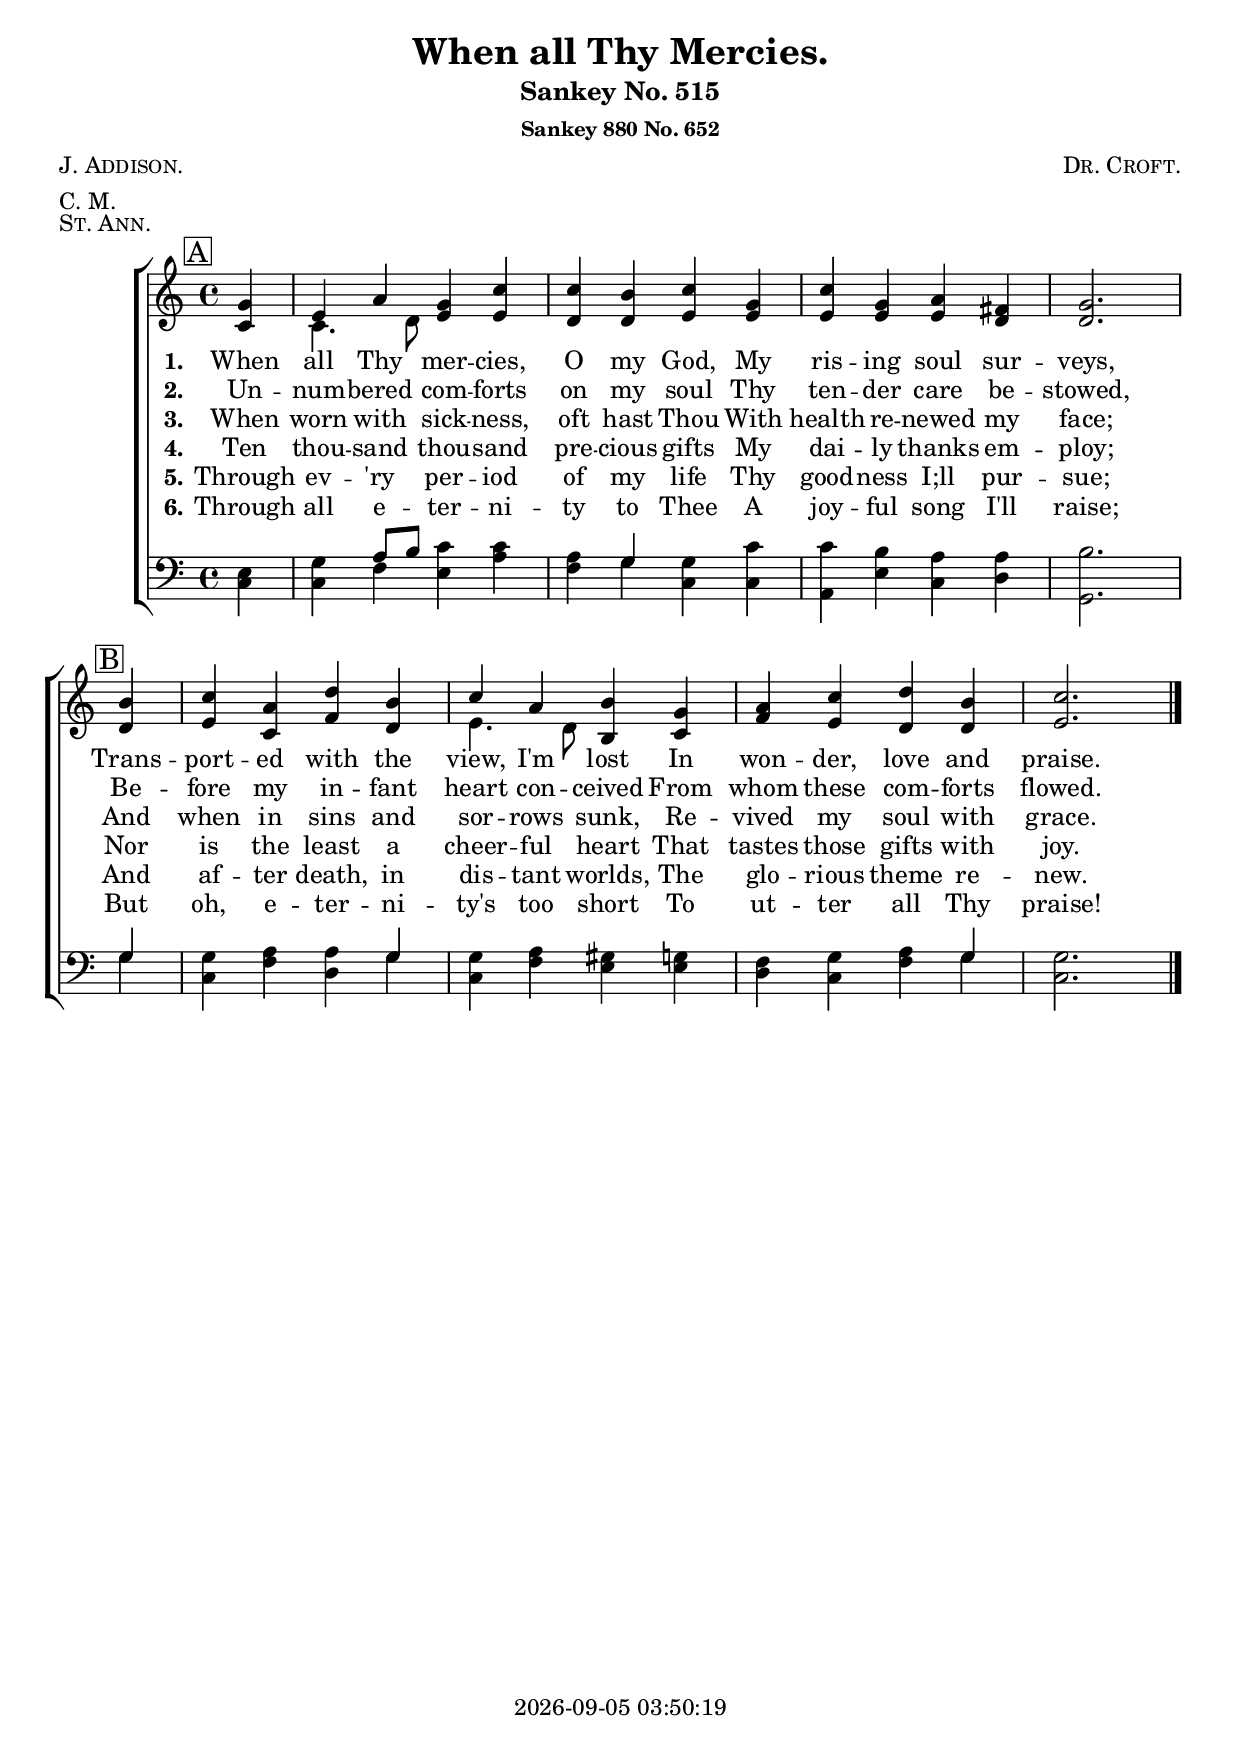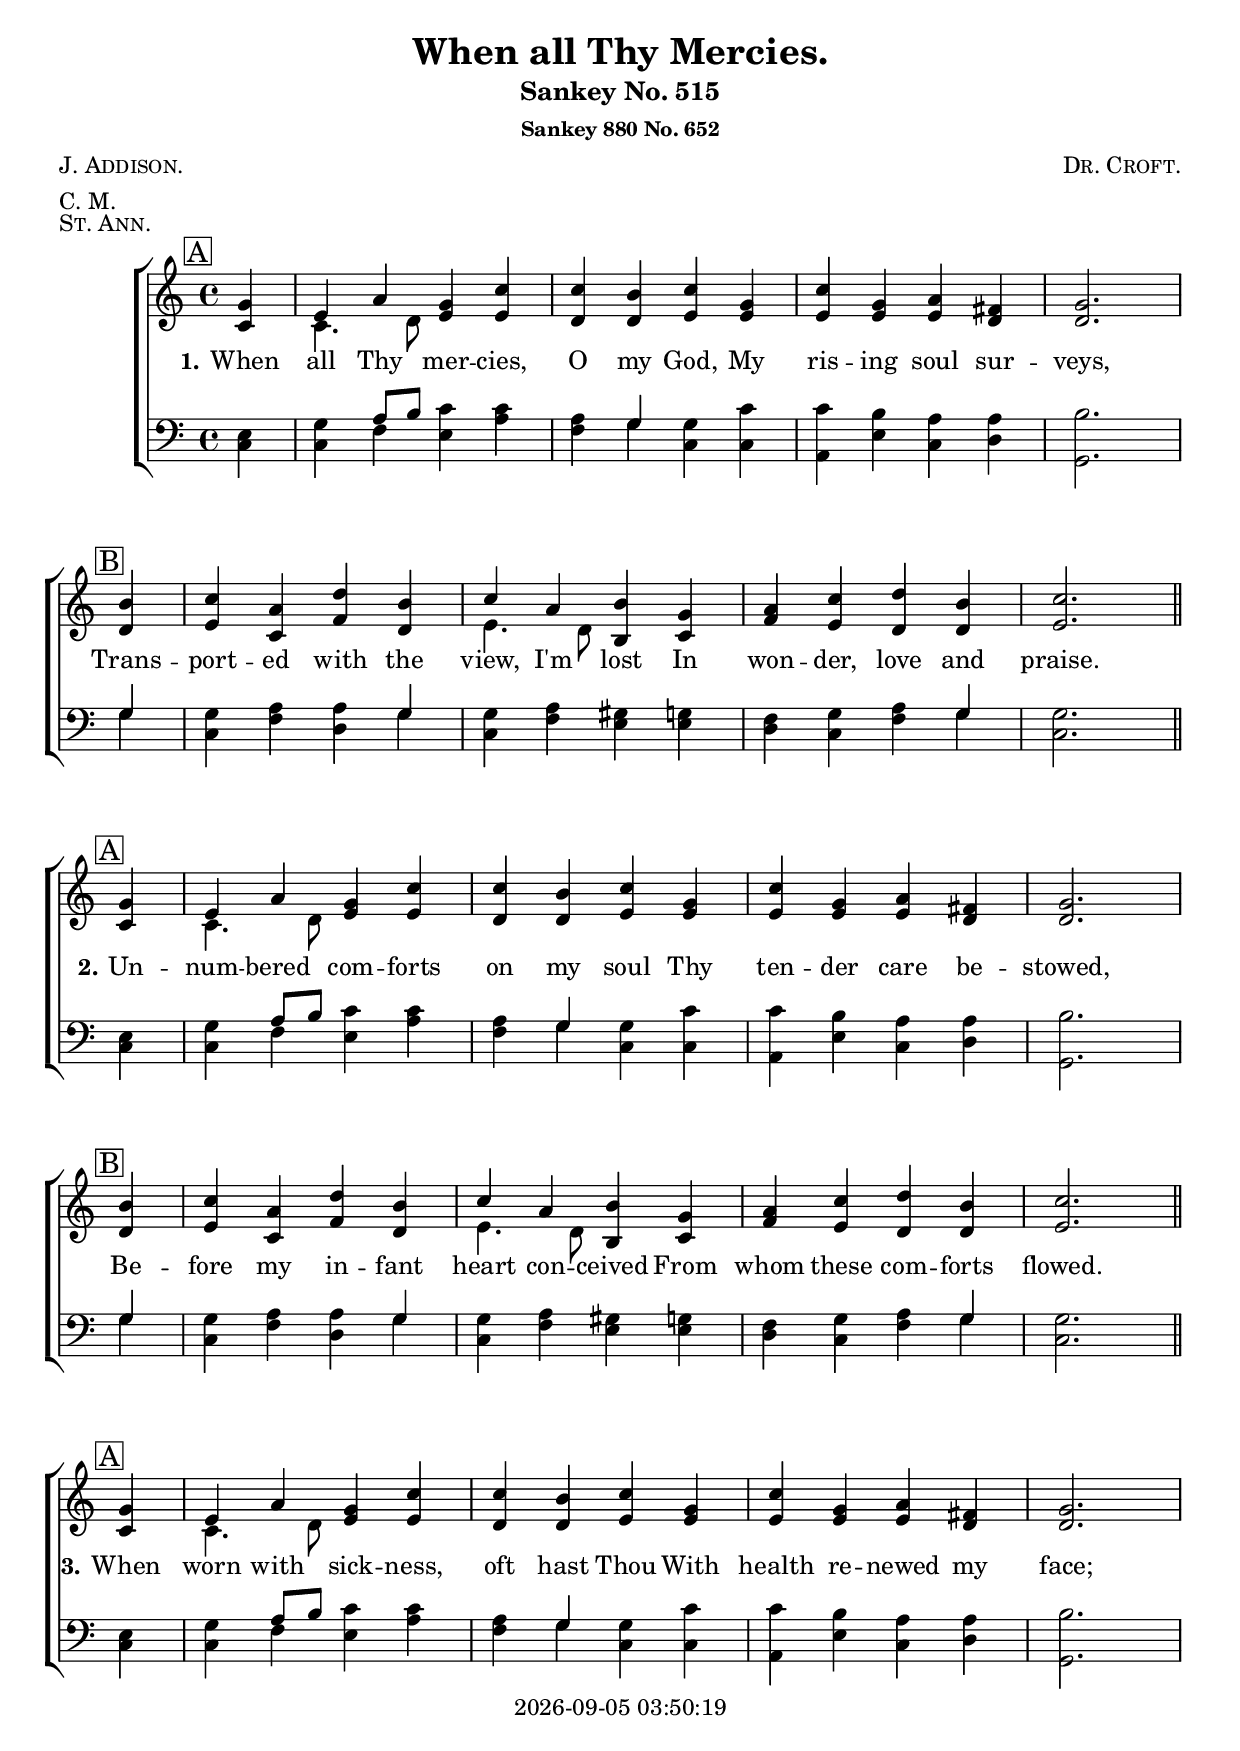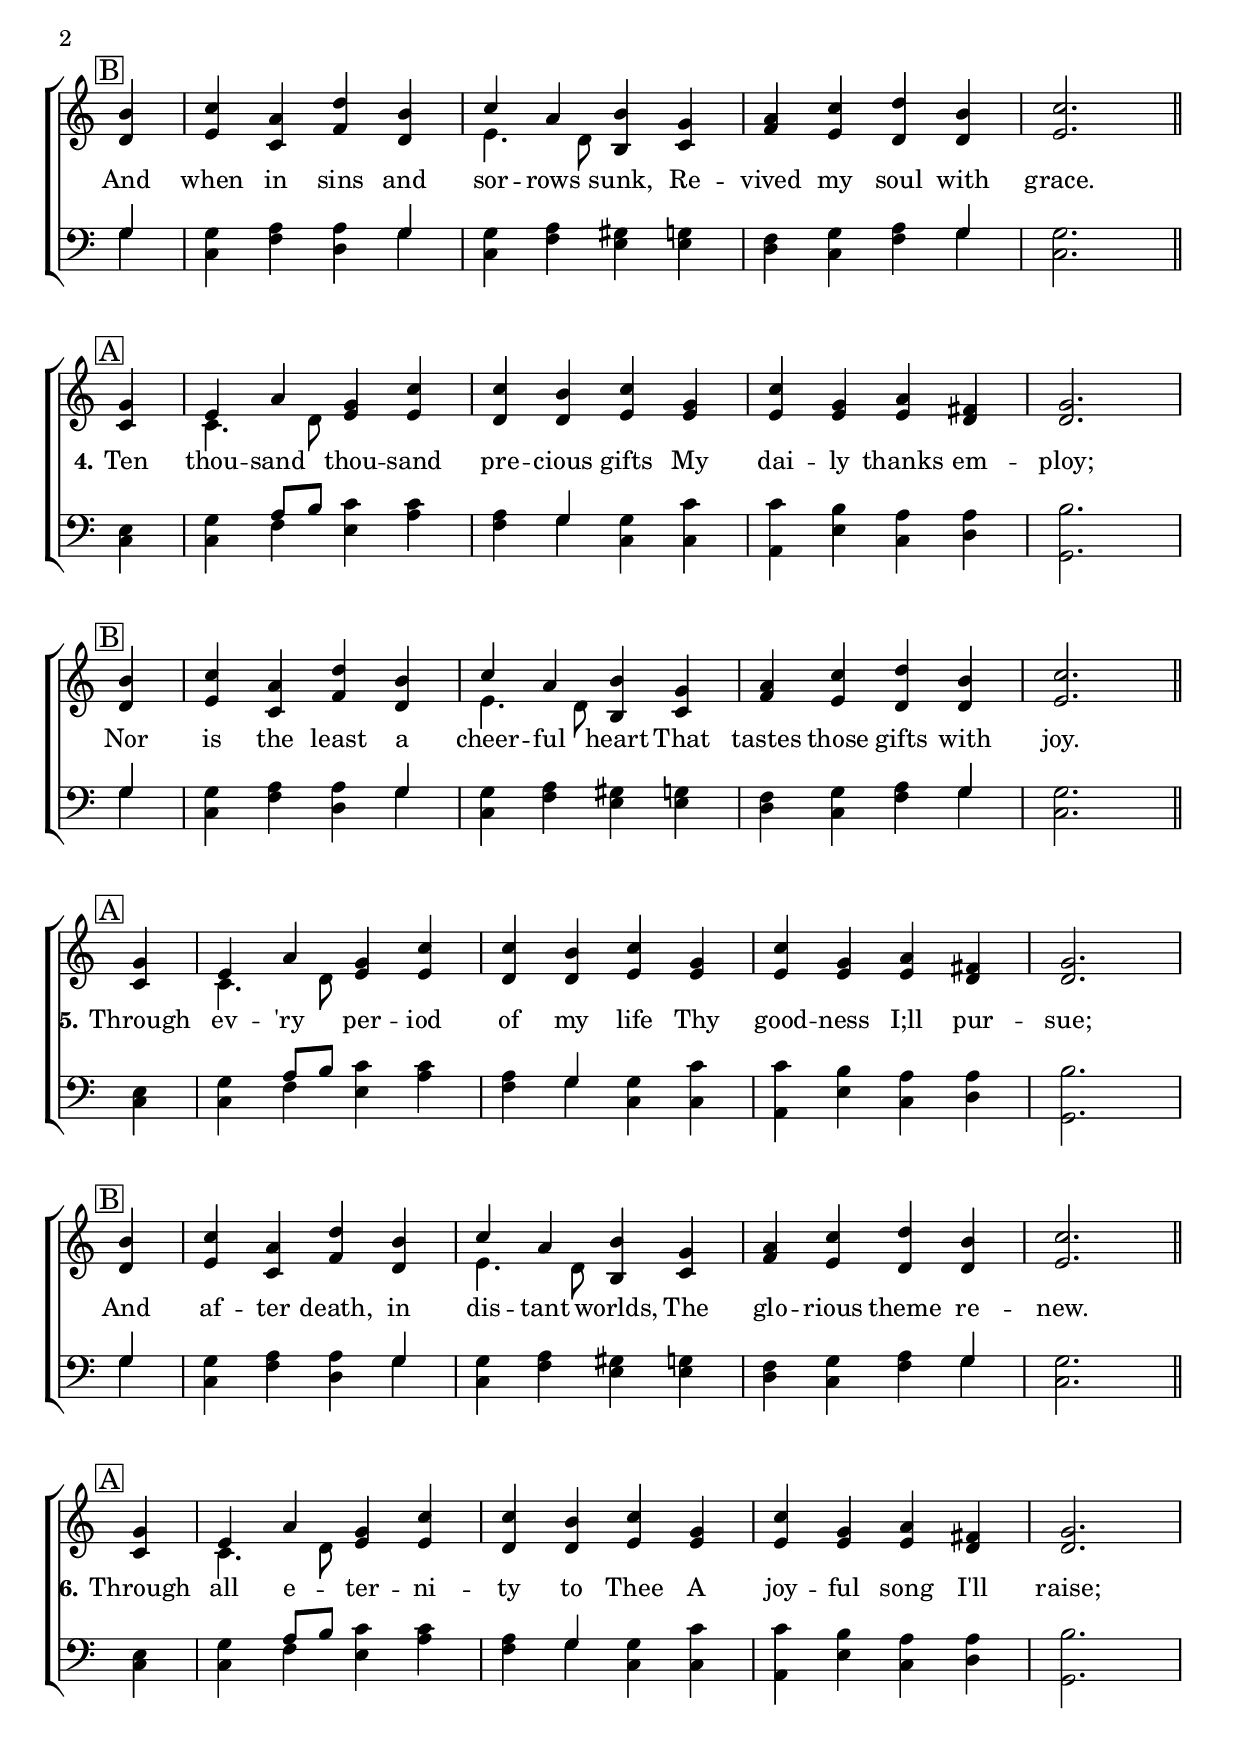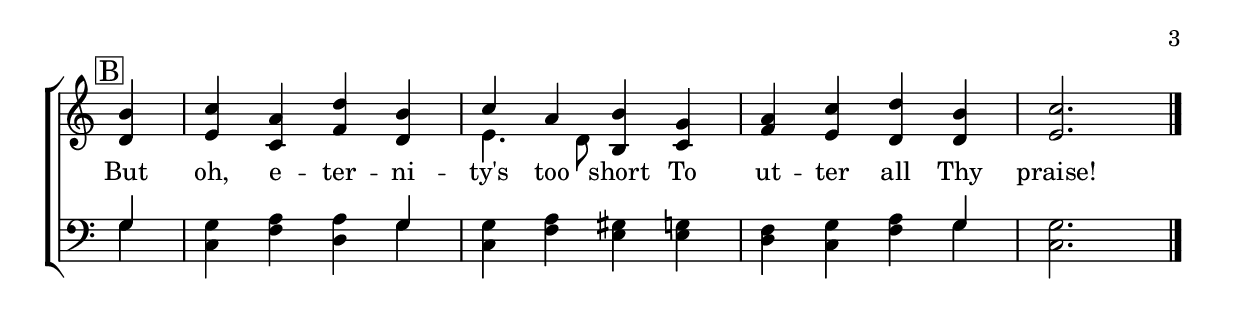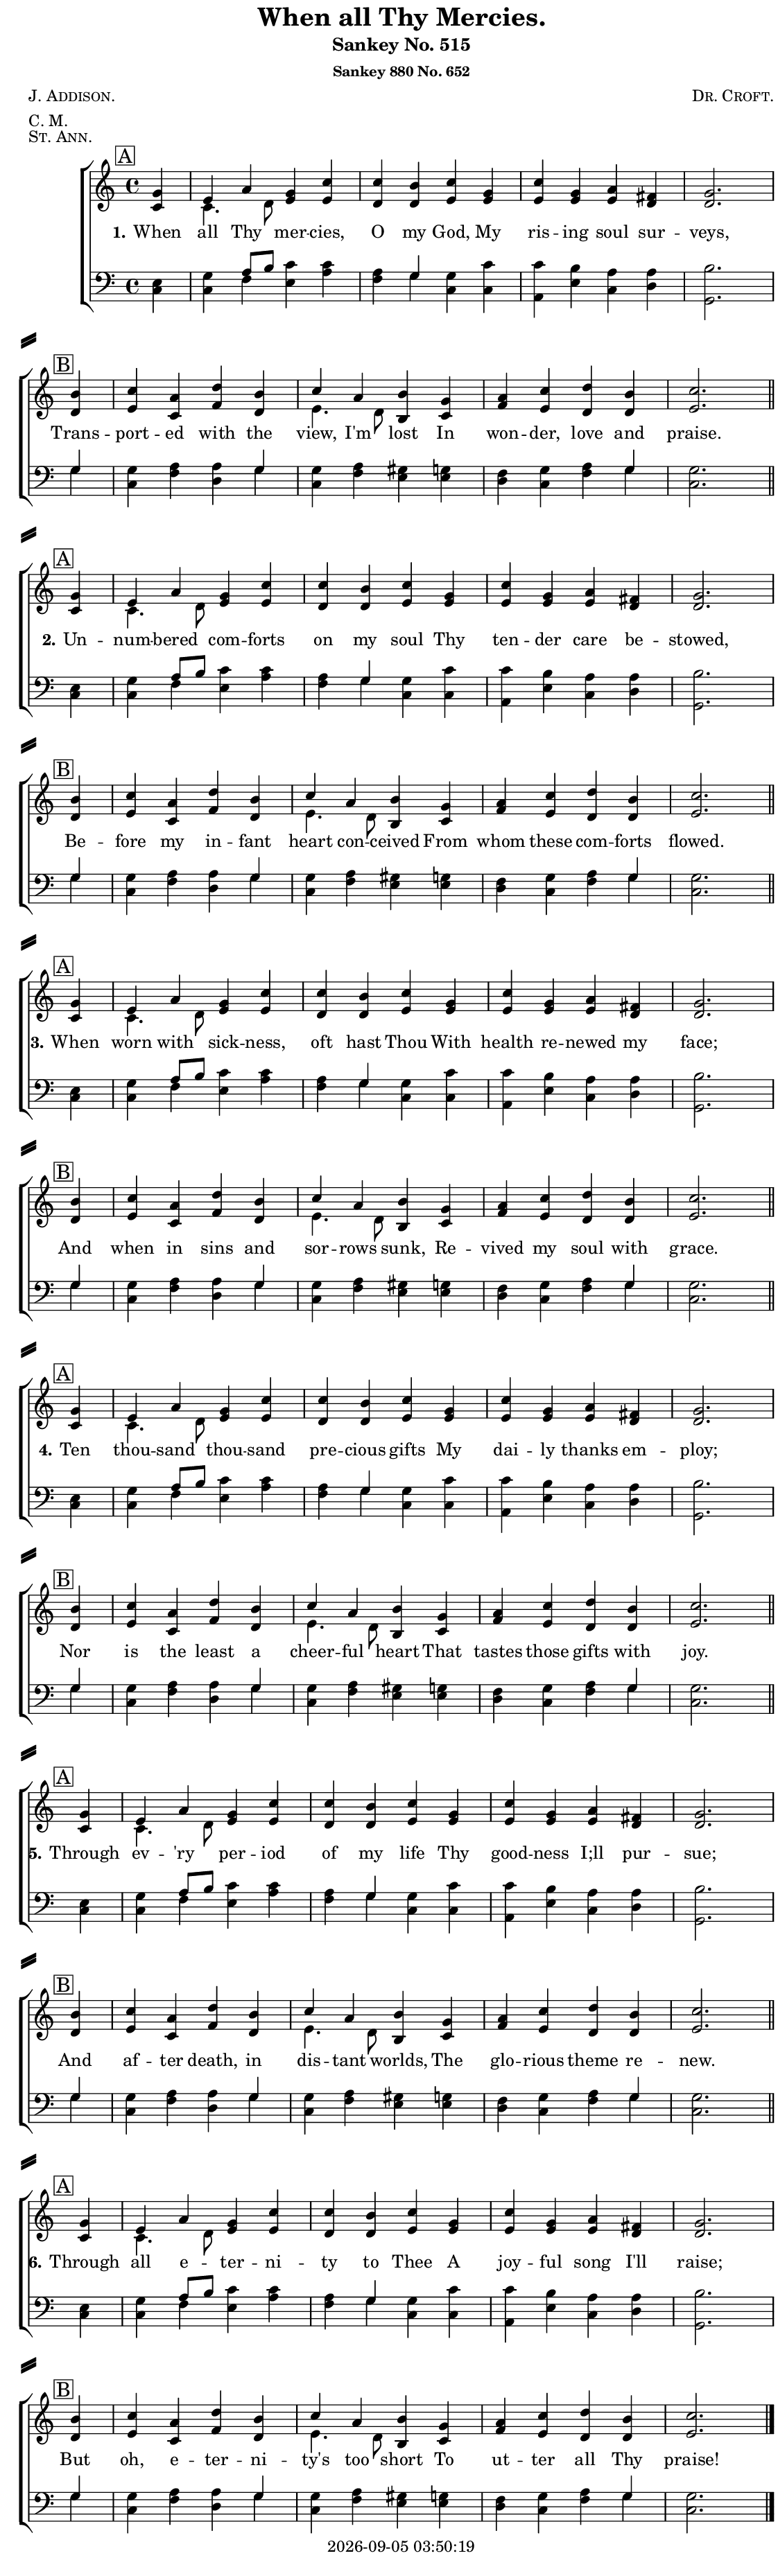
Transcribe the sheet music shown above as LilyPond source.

\version "2.22.1"

\include "articulate.ly"

today = #(strftime "%Y-%m-%d %H:%M:%S" (localtime (current-time)))

\header {
% centered at top
%  dedication  = "dedication"
  title       = "When all Thy Mercies."
  subtitle    = "Sankey No. 515"
  subsubtitle = "Sankey 880 No. 652"
%  instrument  = "instrument"
  
% arrangement of following lines:
%
%  poet    composer
%  meter   arranger
%  piece       opus

  composer    = \markup\smallCaps "Dr. Croft."
%  arranger    = "arranger"
%  opus        = "opus"

  poet        = \markup\smallCaps "J. Addison."
  meter       = \markup\smallCaps "C. M."
  piece       = \markup\smallCaps "St. Ann."

% centered at bottom
% tagline     = "tagline" % default lilypond version
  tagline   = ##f
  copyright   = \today
}

% #(set-global-staff-size 16)

global = {
  \key c \major
  \time 4/4
  \partial 4
}

RehearsalTrack = {
% \set Score.currentBarNumber = #5
  \mark \markup { \box "A" } s4 s1*3 s2.
  \mark \markup { \box "B" } s4 s1*3 s2.
}

TempoTrack = {
  \set Score.tempoHideNote = ##t
  \tempo 4=120
}

nl = { \bar "||" \break }

soprano = \relative {
  \autoBeamOff
  g'4 | e a g c | c b c g | c g a fis | g2. \bar "|" \break b4 |
  c4 a d b | c a b g | a c d b | c2.
}

alto = \relative {
  \autoBeamOff
  c'4 | 4. d8 e4 4 | d d e e | e e e d | d2. 4 |
  e c f d | e4. d8 b4 c | f e d d | e2.
}

tenor = \relative {
  \autoBeamOff
  e4 | g a8[b] c4 4 | a g g c | c b a a | b2. g4 |
  g4 a a g | g a gis g | f g a g | 2.
}

bass = \relative {
  \autoBeamOff
  c4 | c f e a | f g c, c | a e' c d | g,2. g'4 |
  c,4 f d g | c, f e e | d c f g | c,2.
}

nom  = {   \set ignoreMelismata = ##t }
yesm = { \unset ignoreMelismata       }

chorus = \lyricmode {
}

chorusMen = \lyricmode {
}

verses = 6

wordsOne = \lyricmode {
  \set stanza = "1."
  When all Thy mer -- cies, O my God,
  My ris -- ing soul sur -- veys,
  Trans -- port -- ed with the view, I'm lost
  In won -- der, love and praise.
}
  
wordsTwo = \lyricmode {
  \set stanza = "2."
  Un -- num -- bered com -- forts on my soul
  Thy ten -- der care be -- stowed,
  Be -- fore my in -- fant heart con -- ceived
  From whom these com -- forts flowed.
}
  
wordsThree = \lyricmode {
  \set stanza = "3."
  When worn with sick -- ness, oft hast Thou
  With health re -- newed my face;
  And when in sins and sor -- rows sunk,
  Re -- vived my soul with grace.
}
  
wordsFour = \lyricmode {
  \set stanza = "4."
  Ten thou -- sand thou -- sand pre -- cious gifts
  My dai -- ly thanks em -- ploy;
  Nor is the least a cheer -- ful heart
  That tastes those gifts with joy.
}
  
wordsFive = \lyricmode {
  \set stanza = "5."
  Through ev -- 'ry per -- iod of my life
  Thy good -- ness I;ll pur -- sue;
  And af -- ter death, in dis -- tant worlds,
  The glo -- rious theme re -- new.
}
  
wordsSix = \lyricmode {
  \set stanza = "6."
  Through all e -- ter -- ni -- ty to Thee
  A joy -- ful song I'll raise;
  But oh, e -- ter -- ni -- ty's too short
  To ut -- ter all Thy praise!
}
  
wordsMidi = \lyricmode {
  \set stanza = "1."
  "When " "all " "Thy " mer "cies, " "O " "my " "God, "
  "\nMy " ris "ing " "soul " sur "veys, "
  "\nTrans" port "ed " "with " "the " "view, " "I'm " "lost "
  "\nIn " won "der, " "love " "and " "praise.\n"

  \set stanza = "2."
  "\nUn" num "bered " com "forts " "on " "my " "soul "
  "\nThy " ten "der " "care " be "stowed, "
  "\nBe" "fore " "my " in "fant " "heart " con "ceived "
  "\nFrom " "whom " "these " com "forts " "flowed.\n"

  \set stanza = "3."
  "\nWhen " "worn " "with " sick "ness, " "oft " "hast " "Thou "
  "\nWith " "health " re "newed " "my " "face; "
  "\nAnd " "when " "in " "sins " "and " sor "rows " "sunk, "
  "\nRe" "vived " "my " "soul " "with " "grace.\n"

  \set stanza = "4."
  "\nTen " thou "sand " thou "sand " pre "cious " "gifts "
  "\nMy " dai "ly " "thanks " em "ploy; "
  "\nNor " "is " "the " "least " "a " cheer "ful " "heart "
  "\nThat " "tastes " "those " "gifts " "with " "joy.\n"

  \set stanza = "5."
  "\nThrough " ev "'ry " per "iod " "of " "my " "life "
  "\nThy " good "ness " "I;ll " pur "sue; "
  "\nAnd " af "ter " "death, " "in " dis "tant " "worlds, "
  "\nThe " glo "rious " "theme " re "new.\n"

  \set stanza = "6."
  "\nThrough " "all " e ter ni "ty " "to " "Thee "
  "\nA " joy "ful " "song " "I'll " "raise; "
  "\nBut " "oh, " e ter ni "ty's " "too " "short "
  "\nTo " ut "ter " "all " "Thy " "praise! "
}

wordsMidiMen = \lyricmode {
}

\book {
  \bookOutputSuffix "midi"
  \score {
%    \articulate
        \new ChoirStaff <<
                                % Soprano staff
          \new Staff = soprano
          <<
            \new Voice { \repeat unfold \verses \TempoTrack     }
            \new Voice { \global \repeat unfold \verses \soprano \bar "|." }
            \addlyrics \wordsMidi
          >>
                                % Alto staff
          \new Staff = alto
          <<
            \new Voice { \global \repeat unfold \verses { \alto \nl } \bar "|." }
          >>
                                % Tenor staff
          \new Staff = tenor
          <<
            \clef "treble_8"
            \new Voice { \global \repeat unfold \verses \tenor }
            \addlyrics \wordsMidiMen
          >>
                                % Bass staff
          \new Staff = bass
          <<
            \clef "bass"
            \new Voice { \global \repeat unfold \verses \bass }
          >>
        >>
    \midi {}
  }
}

\book {
  \bookOutputSuffix "repeat"
  \score {
        \new ChoirStaff <<
                                  % Joint soprano/alto staff
          \new Staff = women \with { printPartCombineTexts = ##f }
          <<
            \new Voice \RehearsalTrack
            \new Voice \TempoTrack
            \new NullVoice = "aligner" \soprano
            \new Voice \partCombine #'(2 . 88) { \global \soprano \bar "|." } { \global \alto }
            \new Lyrics \lyricsto "aligner" { \wordsOne \chorus }
            \new Lyrics \lyricsto "aligner"   \wordsTwo
            \new Lyrics \lyricsto "aligner"   \wordsThree
            \new Lyrics \lyricsto "aligner"   \wordsFour
            \new Lyrics \lyricsto "aligner"   \wordsFive
            \new Lyrics \lyricsto "aligner"   \wordsSix
          >>
                                  % Joint tenor/bass staff
          \new Staff = men \with { printPartCombineTexts = ##f }
          <<
            \clef "bass"
            \new Voice \partCombine #'(2 . 88) { \global \tenor } { \global \bass }
            \new NullVoice = alignerT { \tenor }
          >>
          \new Lyrics \with {alignAboveContext = men} \lyricsto alignerT \chorusMen
        >>
    \layout {
      indent = 1.5\cm
      \pointAndClickOff
      \context {
        \Staff \RemoveAllEmptyStaves
      }
    }
  }
}

singlescore = {
        \new ChoirStaff <<
                                  % Joint soprano/alto staff
          \new Staff = women \with { printPartCombineTexts = ##f }
          <<
            \new Voice { \repeat unfold \verses \RehearsalTrack }
            \new Voice { \repeat unfold \verses \TempoTrack }
            \new NullVoice = "aligner" { \repeat unfold \verses \soprano }
            \new Voice \partCombine #'(2 . 88) { \global \repeat unfold \verses \soprano \bar "|." }
                                    { \global \repeat unfold \verses { \alto \nl } \bar "|." }
            \new Lyrics \lyricsto "aligner" { \wordsOne   \chorus
                                              \wordsTwo   \chorus
                                              \wordsThree \chorus
                                              \wordsFour  \chorus
                                              \wordsFive  \chorus
                                              \wordsSix   \chorus
                                            }
          >>
                                  % Joint tenor/bass staff
          \new Staff = men \with { printPartCombineTexts = ##f }
          <<
            \clef "bass"
            \new Voice \partCombine #'(2 . 88) { \global \repeat unfold \verses \tenor }
                                    { \global \repeat unfold \verses \bass }
            \new NullVoice = alignerT { \repeat unfold \verses \tenor }
          >>
          \new Lyrics \with {alignAboveContext = men} \lyricsto alignerT { \repeat unfold \verses \chorusMen }
        >>
}

\book {
  \bookOutputSuffix "single"
  \score {
    \singlescore
    \layout {
      indent = 1.5\cm
      \pointAndClickOff
      \context {
        \Staff \RemoveAllEmptyStaves
      }
    }
  }
}

\book {
  \bookOutputSuffix "singlepage"
  \paper {
    top-margin = 0
    left-margin = 7
    right-margin = 1
    paper-width = 190\mm
    page-breaking = #ly:one-page-breaking
    system-system-spacing.basic-distance = #15
    system-separator-markup = \slashSeparator
  }
  \score {
    \singlescore
    \layout {
      indent = 1.5\cm
      \pointAndClickOff
      \context {
        \Staff \RemoveAllEmptyStaves
      }
    }
  }
}
